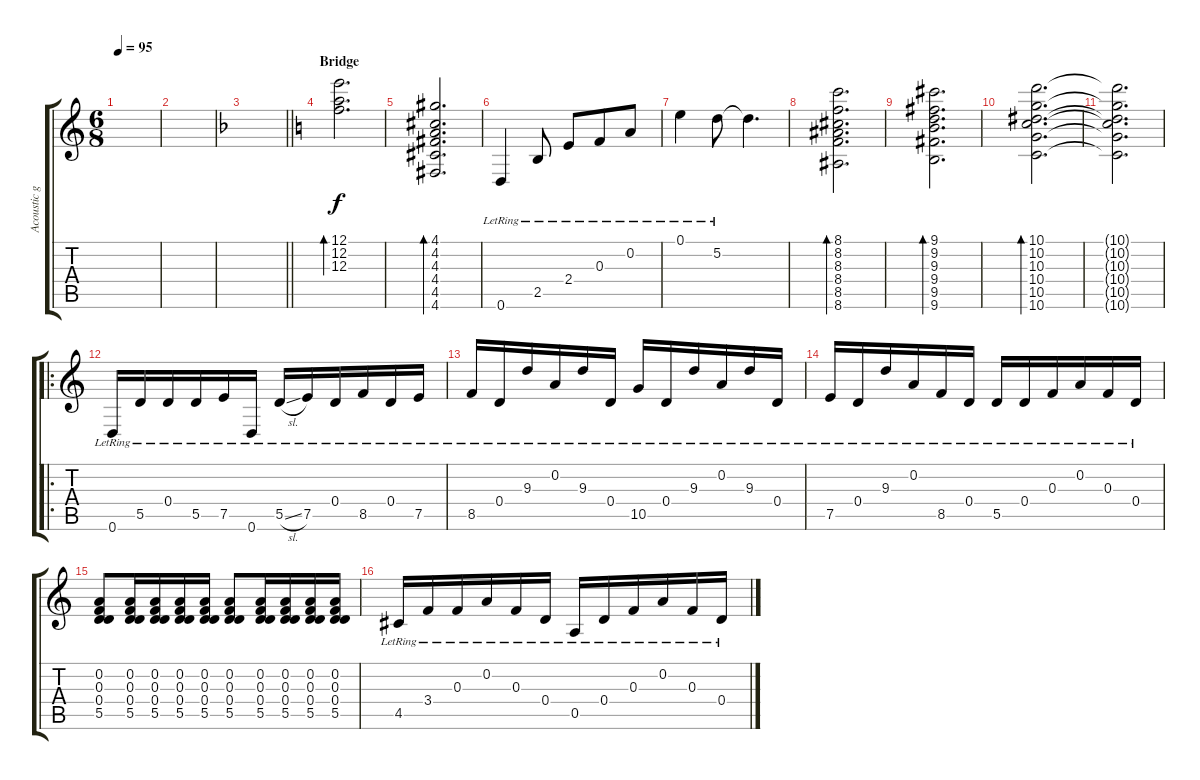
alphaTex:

\track ("Acoustic guitar 1 (DmAdd9 tuning)" "Acoustic g") {instrument acousticguitarsteel}
\staff {score tabs}
\tuning (E4 A3 F3 D3 A2 D2) {hide}
\ts (6 8)
\tempo 95
\clef g2
\ks c
|
|
\barLineRight lightlight
\ks dminor
|
\section ("" "Bridge")
\ks c
(12.1 12.2 12.3).2{d bd 60} |
(4.1 4.2 4.3 4.4 4.5 4.6).2{d bd 60} |
0.6{lr}.4 2.5{lr}.8 2.4{lr}.8 0.3{lr}.8 0.2{lr}.8 |
0.1{lr}.4 5.2{lr}.8 5.2{t}.4{d} |
(8.1 8.2 8.3 8.4 8.5 8.6).2{d bd 60} |
(9.1 9.2 9.3 9.4 9.5 9.6).2{d bd 60} |
(10.1 10.2 10.3 10.4 10.5 10.6).2{d bd 60} |
(10.1{t} 10.2{t} 10.3{t} 10.4{t} 10.5{t} 10.6{t}).2{d} |
\ro
0.6{lr}.16 5.5{lr}.16 0.4{lr}.16 5.5{lr}.16 7.5{lr}.16 0.6{lr}.16 5.5{sl lr}.16 7.5{lr}.16 0.4{lr}.16 8.5{lr}.16 0.4{lr}.16 7.5{lr}.16 |
8.5{lr}.16 0.4{lr}.16 9.3{lr}.16 0.2{lr}.16 9.3{lr}.16 0.4{lr}.16 10.5{lr}.16 0.4{lr}.16 9.3{lr}.16 0.2{lr}.16 9.3{lr}.16 0.4{lr}.16 |
7.5{lr}.16 0.4{lr}.16 9.3{lr}.16 0.2{lr}.16 8.5{lr}.16 0.4{lr}.16 5.5{lr}.16 0.4{lr}.16 0.3{lr}.16 0.2{lr}.16 0.3{lr}.16 0.4{lr}.16 |
(0.2 0.3 0.4 5.5).8 (0.2 0.3 0.4 5.5).16 (0.2 0.3 0.4 5.5).16 (0.2 0.3 0.4 5.5).16 (0.2 0.3 0.4 5.5).16 (0.2 0.3 0.4 5.5).8 (0.2 0.3 0.4 5.5).16 (0.2 0.3 0.4 5.5).16 (0.2 0.3 0.4 5.5).16 (0.2 0.3 0.4 5.5).16 |
4.5{lr}.16 3.4{lr}.16 0.3{lr}.16 0.2{lr}.16 0.3{lr}.16 0.4{lr}.16 0.5{lr}.16 0.4{lr}.16 0.3{lr}.16 0.2{lr}.16 0.3{lr}.16 0.4{lr}.16
